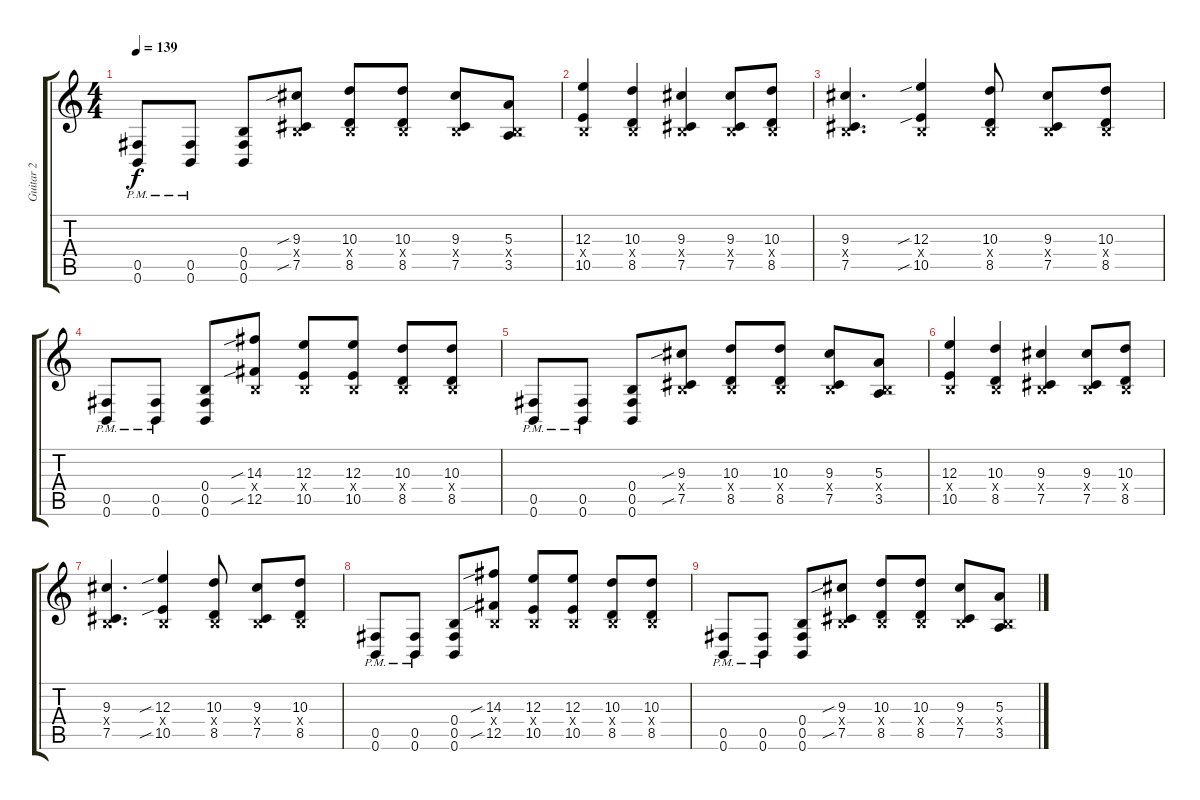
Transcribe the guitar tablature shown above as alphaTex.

\track ("Guitar 2" "Guitar 2") {instrument distortionguitar}
\staff {score tabs}
\tuning (Db4 Ab3 E3 B2 Gb2 B1) {hide}
\ts (4 4)
\tempo 139
\clef g2
\ks c
(0.5{pm} 0.6{pm}).8{dy f} (0.5{pm} 0.6{pm}).8 (0.4 0.5 0.6).8 (9.3{sib} 0.4{x} 7.5{sib}).8 (10.3 0.4{x} 8.5).8 (10.3 0.4{x} 8.5).8 (9.3 0.4{x} 7.5).8 (5.3 0.4{x} 3.5).8 |
(12.3 0.4{x} 10.5).4{volume 2} (10.3 0.4{x} 8.5).4 (9.3 0.4{x} 7.5).4 (9.3 0.4{x} 7.5).8 (10.3 0.4{x} 8.5).8 |
(9.3 0.4{x} 7.5).4{d} (12.3{sib} 0.4{x} 10.5{sib}).4 (10.3 0.4{x} 8.5).8 (9.3 0.4{x} 7.5).8 (10.3 0.4{x} 8.5).8 |
(0.5{pm} 0.6{pm}).8 (0.5{pm} 0.6{pm}).8 (0.4 0.5 0.6).8 (14.3{sib} 0.4{x} 12.5{sib}).8 (12.3 0.4{x} 10.5).8 (12.3 0.4{x} 10.5).8 (10.3 0.4{x} 8.5).8 (10.3 0.4{x} 8.5).8 |
(0.5{pm} 0.6{pm}).8 (0.5{pm} 0.6{pm}).8 (0.4 0.5 0.6).8 (9.3{sib} 0.4{x} 7.5{sib}).8 (10.3 0.4{x} 8.5).8 (10.3 0.4{x} 8.5).8 (9.3 0.4{x} 7.5).8 (5.3 0.4{x} 3.5).8 |
(12.3 0.4{x} 10.5).4{volume 0} (10.3 0.4{x} 8.5).4 (9.3 0.4{x} 7.5).4 (9.3 0.4{x} 7.5).8 (10.3 0.4{x} 8.5).8 |
(9.3 0.4{x} 7.5).4{d} (12.3{sib} 0.4{x} 10.5{sib}).4 (10.3 0.4{x} 8.5).8 (9.3 0.4{x} 7.5).8 (10.3 0.4{x} 8.5).8 |
(0.5{pm} 0.6{pm}).8 (0.5{pm} 0.6{pm}).8 (0.4 0.5 0.6).8 (14.3{sib} 0.4{x} 12.5{sib}).8 (12.3 0.4{x} 10.5).8 (12.3 0.4{x} 10.5).8 (10.3 0.4{x} 8.5).8 (10.3 0.4{x} 8.5).8 |
(0.5{pm} 0.6{pm}).8 (0.5{pm} 0.6{pm}).8 (0.4 0.5 0.6).8 (9.3{sib} 0.4{x} 7.5{sib}).8 (10.3 0.4{x} 8.5).8 (10.3 0.4{x} 8.5).8 (9.3 0.4{x} 7.5).8 (5.3 0.4{x} 3.5).8
